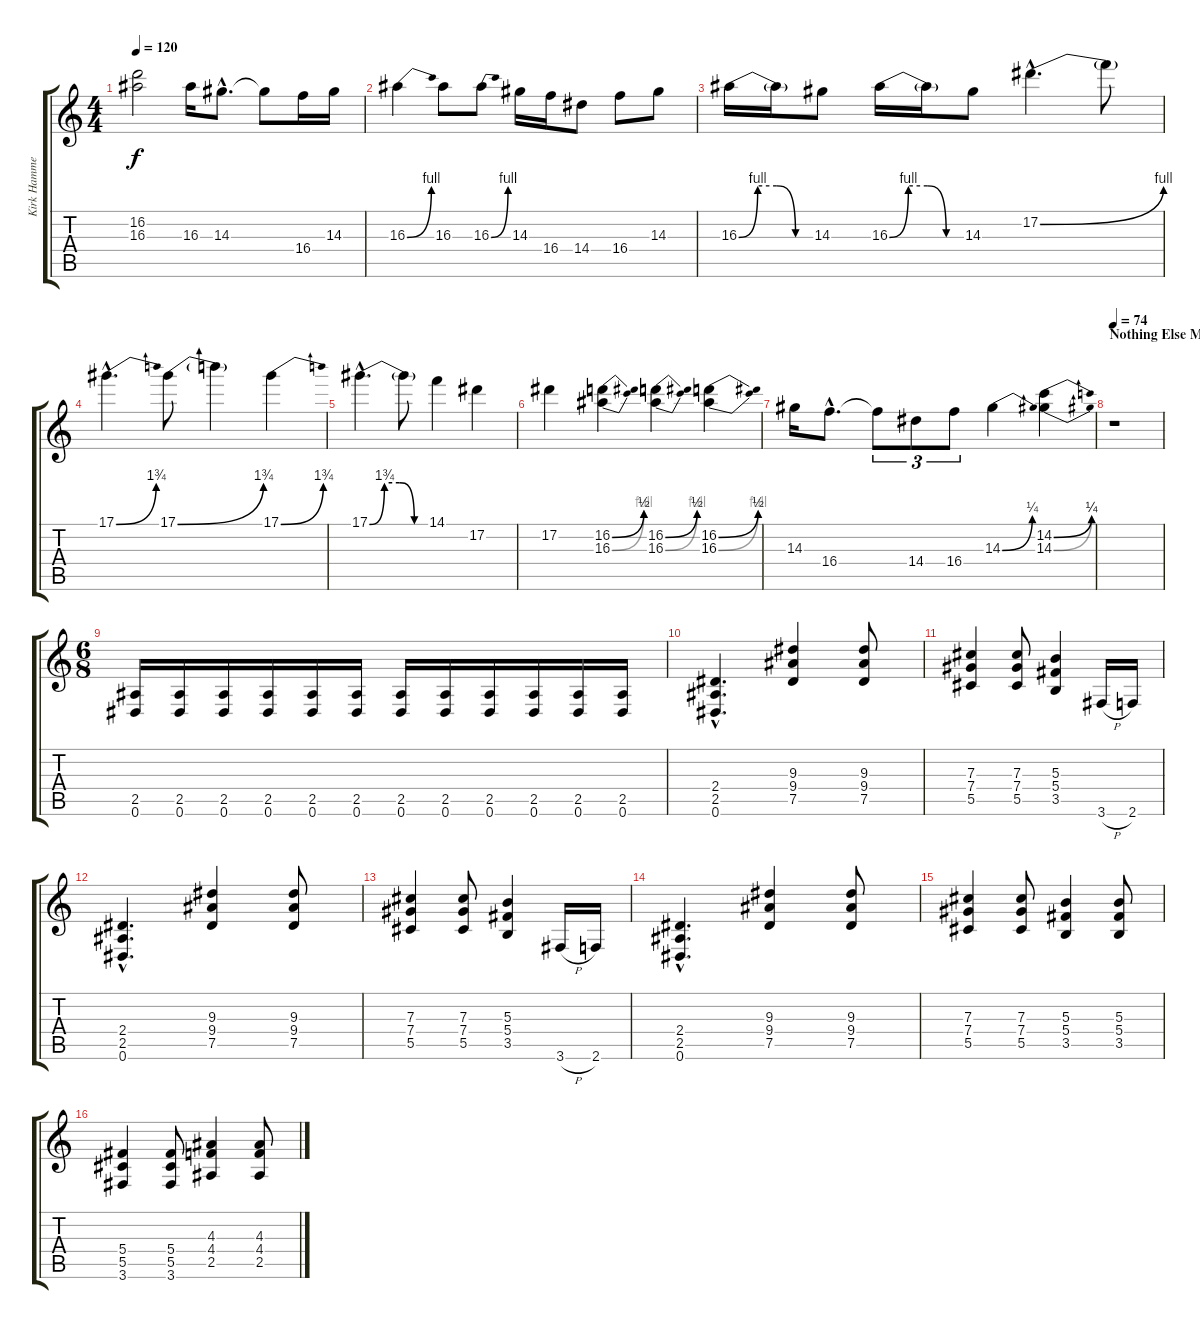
\track ("Kirk Hammett (Distortion Guitar)" "Kirk Hamme") {instrument overdrivenguitar}
\staff {score tabs}
\tuning (Eb4 Bb3 Gb3 Db3 Ab2 Eb2) {hide}
\ts (4 4)
\tempo 120
\clef g2
\ks c
(16.2{t} 16.3{t}).2{dy f} 16.3.16 14.3{hac}.8{d} 14.3{t}.8 16.4.16 14.3.16 |
16.3{be (bend 0 0 60 4)}.4 16.3.8 16.3{be (bend 0 0 60 4)}.8 14.3.16 16.4.16 14.4.8 16.4.8 14.3.8 |
16.3{be (custom 0 0 15 4 30 4 45 0 60 0)}.16 16.3{t}.16 14.3.8 16.3{be (custom 0 0 15 4 30 4 45 0 60 0)}.16 16.3{t}.16 14.3.8 17.2{be (bend 0 0 60 4) hac}.4{d} 17.2{t}.8 |
17.1{be (bend 0 0 60 7) hac}.4{d} 17.1{be (bend 0 0 60 7)}.8 17.1{t}.4 17.1{be (bend 0 0 60 7)}.4 |
17.1{be (custom 0 0 15 7 30 7 45 0 60 0) hac}.4{d} 17.1{t}.8 14.1.4 17.2.4 |
17.2.4 (16.2{be (bend 0 0 60 2)} 16.3{be (bend 0 0 60 4)}).4 (16.2{be (bend 0 0 60 2)} 16.3{be (bend 0 0 60 4)}).4 (16.2{be (bend 0 0 60 2)} 16.3{be (bend 0 0 60 4)}).4 |
14.3.16 16.4{hac}.8{d} 16.4{t}.8{tu (3 2)} 14.4.8{tu (3 2)} 16.4.8{tu (3 2)} 14.3{be (bend 0 0 60 1)}.4 (14.2{be (bend 0 0 60 1)} 14.3{be (bend 0 0 60 1)}).4 |
\section ("" "Nothing Else Matters - Easy Solo (Tempo 74)")
\tempo 74
r.1 |
\ts (6 8)
(2.5 0.6).16 (2.5 0.6).16 (2.5 0.6).16 (2.5 0.6).16 (2.5 0.6).16 (2.5 0.6).16 (2.5 0.6).16 (2.5 0.6).16 (2.5 0.6).16 (2.5 0.6).16 (2.5 0.6).16 (2.5 0.6).16 |
(2.4{hac} 2.5{hac} 0.6{hac}).4{d} (9.3 9.4 7.5).4 (9.3 9.4 7.5).8 |
(7.3 7.4 5.5).4 (7.3 7.4 5.5).8 (5.3 5.4 3.5).4 3.6{h}.16 2.6.16 |
(2.4{hac} 2.5{hac} 0.6{hac}).4{d} (9.3 9.4 7.5).4 (9.3 9.4 7.5).8 |
(7.3 7.4 5.5).4 (7.3 7.4 5.5).8 (5.3 5.4 3.5).4 3.6{h}.16 2.6.16 |
(2.4{hac} 2.5{hac} 0.6{hac}).4{d} (9.3 9.4 7.5).4 (9.3 9.4 7.5).8 |
(7.3 7.4 5.5).4 (7.3 7.4 5.5).8 (5.3 5.4 3.5).4 (5.3 5.4 3.5).8 |
(5.4 5.5 3.6).4 (5.4 5.5 3.6).8 (4.3 4.4 2.5).4 (4.3 4.4 2.5).8
